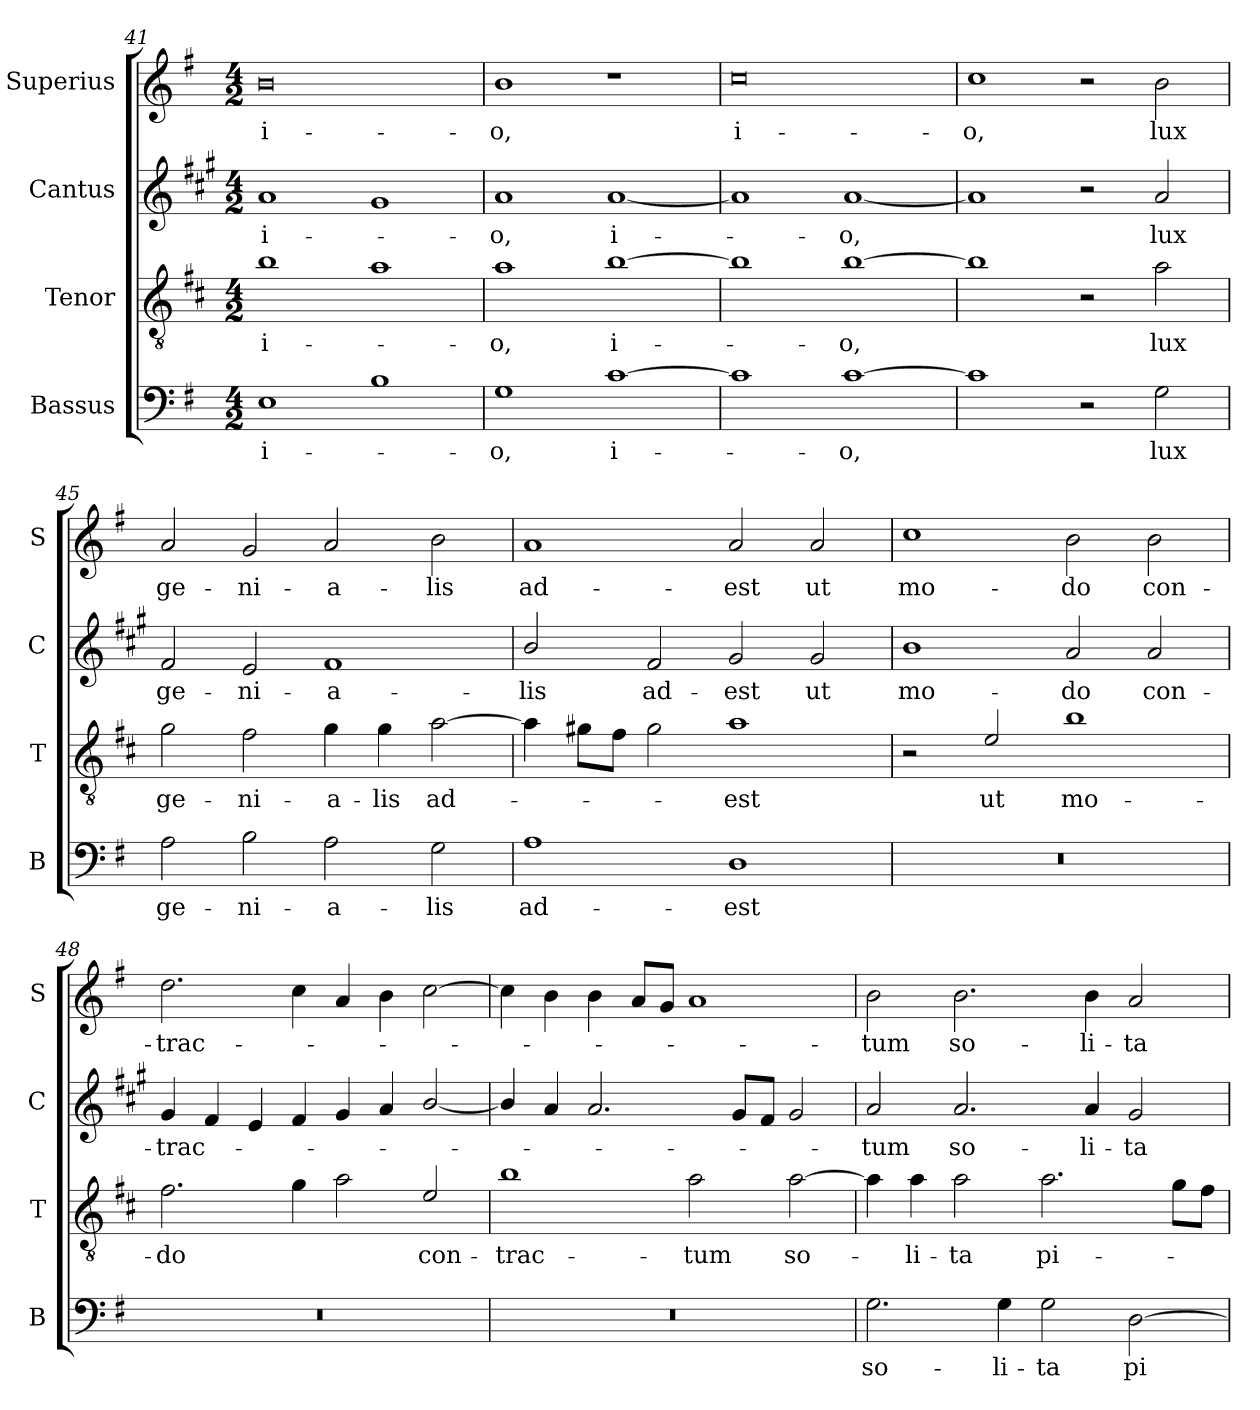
**kern	**text	**kern	**text	**kern	**text	**kern	**text
*part4	*part4	*part3	*part3	*part2	*part2	*part1	*part1
*staff4	*staff4	*staff3	*staff3	*staff2	*staff2	*staff1	*staff1
*I"Bassus	*	*I"Tenor	*	*I"Cantus	*	*I"Superius	*
*I'B	*	*I'T	*	*I'C	*	*I'S	*
*clefF4	*	*clefGv2	*	*clefG2	*	*clefG2	*
*	*	*ITrd4c7	*	*ITrd1c2	*	*	*
*k[f#]	*	*k[f#]	*	*k[f#]	*	*k[f#]	*
*G:	*	*G:	*	*G:	*	*G:	*
*M4/2	*	*M4/2	*	*M4/2	*	*M4/2	*
=41	=41	=41	=41	=41	=41	=41	=41
!	!LO:LY:b	!	!LO:LY:b	!	!LO:LY:b	!	!LO:LY:b
1E	i-	1e	i-	1g	i-	0b	i-
1B	.	1d	.	1f#	.	.	.
!!LO:LB:g=z
=42	=42	=42	=42	=42	=42	=42	=42
!	!LO:LY:b	!	!LO:LY:b	!	!LO:LY:b	!	!LO:LY:b
1G	-o,	1d	-o,	1g	-o,	1b	-o,
!	!LO:LY:b	!	!LO:LY:b	!	!LO:LY:b	!	!
[1c	i-	[1e	i-	[1g	i-	1r	.
=43	=43	=43	=43	=43	=43	=43	=43
!	!	!	!	!	!	!	!LO:LY:b
1c]	.	1e]	.	1g]	.	0cc	i-
!	!LO:LY:b	!	!LO:LY:b	!	!LO:LY:b	!	!
[1c	-o,	[1e	-o,	[1g	-o,	.	.
=44	=44	=44	=44	=44	=44	=44	=44
!	!	!	!	!	!	!	!LO:LY:b
1c]	.	1e]	.	1g]	.	1cc	-o,
2r	.	2r	.	2r	.	2r	.
!	!LO:LY:b	!	!LO:LY:b	!	!LO:LY:b	!	!LO:LY:b
2G\	lux	2d\	lux	2g/	lux	2b\	lux
=45	=45	=45	=45	=45	=45	=45	=45
!	!LO:LY:b	!	!LO:LY:b	!	!LO:LY:b	!	!LO:LY:b
2A\	ge-	2c\	ge-	2e/	ge-	2a/	ge-
!	!LO:LY:b	!	!LO:LY:b	!	!LO:LY:b	!	!LO:LY:b
2B\	-ni-	2B\	-ni-	2d/	-ni-	2g/	-ni-
!	!LO:LY:b	!	!LO:LY:b	!	!LO:LY:b	!	!LO:LY:b
2A\	-a-	4c\	-a-	1e	-a-	2a/	-a-
!	!	!	!LO:LY:b	!	!	!	!
.	.	4c\	-lis	.	.	.	.
!	!LO:LY:b	!	!LO:LY:b	!	!	!	!LO:LY:b
2G\	-lis	[2d\	ad-	.	.	2b\	-lis
=46	=46	=46	=46	=46	=46	=46	=46
!	!LO:LY:b	!	!	!	!LO:LY:b	!	!LO:LY:b
1A	ad-	4d\]	.	2a/	-lis	1a	ad-
.	.	8c#X\L	.	.	.	.	.
.	.	8B\J	.	.	.	.	.
!	!	!	!	!	!LO:LY:b	!	!
.	.	2c#\	.	2e/	ad-	.	.
!	!LO:LY:b	!	!LO:LY:b	!	!LO:LY:b	!	!LO:LY:b
1D	-est	1d	-est	2f#/	-est	2a/	-est
!	!	!	!	!	!LO:LY:b	!	!LO:LY:b
.	.	.	.	2f#/	ut	2a/	ut
!!LO:LB:g=z
=47	=47	=47	=47	=47	=47	=47	=47
!	!	!	!	!	!LO:LY:b	!	!LO:LY:b
0r	.	2r	.	1a	mo-	1cc	mo-
!	!	!	!LO:LY:b	!	!	!	!
.	.	2A/	ut	.	.	.	.
!	!	!	!LO:LY:b	!	!LO:LY:b	!	!LO:LY:b
.	.	1e	mo-	2g/	-do	2b\	-do
!	!	!	!	!	!LO:LY:b	!	!LO:LY:b
.	.	.	.	2g/	con-	2b\	con-
=48	=48	=48	=48	=48	=48	=48	=48
!	!	!	!LO:LY:b	!	!LO:LY:b	!	!LO:LY:b
0r	.	2.B\	-do	4f#/	-trac-	2.dd\	-trac-
.	.	.	.	4e/	.	.	.
.	.	.	.	4d/	.	.	.
.	.	4c\	.	4e/	.	4cc\	.
.	.	2d\	.	4f#/	.	4a/	.
.	.	.	.	4g/	.	4b\	.
!	!	!	!LO:LY:b	!	!	!	!
.	.	2A/	con-	[2a/	.	[2cc\	.
=49	=49	=49	=49	=49	=49	=49	=49
!	!	!	!LO:LY:b	!	!	!	!
0r	.	1e	-trac-	4a/]	.	4cc\]	.
.	.	.	.	4g/	.	4b\	.
.	.	.	.	2.g/	.	4b\	.
.	.	.	.	.	.	8a/L	.
.	.	.	.	.	.	8g/J	.
!	!	!	!LO:LY:b	!	!	!	!
.	.	2d\	-tum	.	.	1a	.
.	.	.	.	8f#/L	.	.	.
.	.	.	.	8e/J	.	.	.
!	!	!	!LO:LY:b	!	!	!	!
.	.	[2d\	so-	2f#/	.	.	.
=50	=50	=50	=50	=50	=50	=50	=50
!	!LO:LY:b	!	!	!	!LO:LY:b	!	!LO:LY:b
2.G\	so-	4d\]	.	2g/	-tum	2b\	-tum
!	!	!	!LO:LY:b	!	!	!	!
.	.	4d\	-li-	.	.	.	.
!	!	!	!LO:LY:b	!	!LO:LY:b	!	!LO:LY:b
.	.	2d\	-ta	2.g/	so-	2.b\	so-
!	!LO:LY:b	!	!	!	!	!	!
4G\	-li-	.	.	.	.	.	.
!	!LO:LY:b	!	!LO:LY:b	!	!	!	!
2G\	-ta	2.d\	pi-	.	.	.	.
!	!	!	!	!	!LO:LY:b	!	!LO:LY:b
.	.	.	.	4g/	-li-	4b\	-li-
!	!LO:LY:b	!	!	!	!LO:LY:b	!	!LO:LY:b
[2D\	pi-	.	.	2f#/	-ta	2a/	-ta
.	.	8c\L	.	.	.	.	.
.	.	8B\J	.	.	.	.	.
=	=	=	=	=	=	=	=
*-	*-	*-	*-	*-	*-	*-	*-
